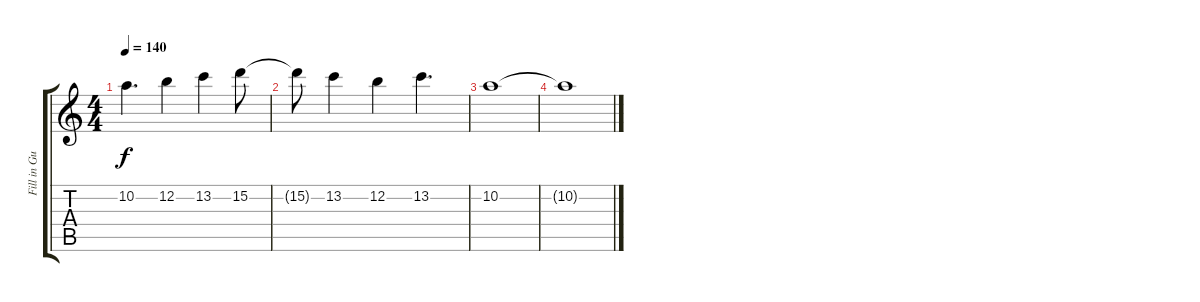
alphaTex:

\track ("Fill in Guitar II" "Fill in Gu") {instrument overdrivenguitar}
\staff {score tabs}
\tuning (E4 B3 G3 D3 A2 E2) {hide}
\ts (4 4)
\tempo 140
\clef g2
\ks c
10.2{t}.4{d dy f} 12.2.4 13.2.4 15.2.8 |
15.2{t}.8 13.2.4 12.2.4 13.2.4{d} |
10.2.1 |
10.2{t}.1
